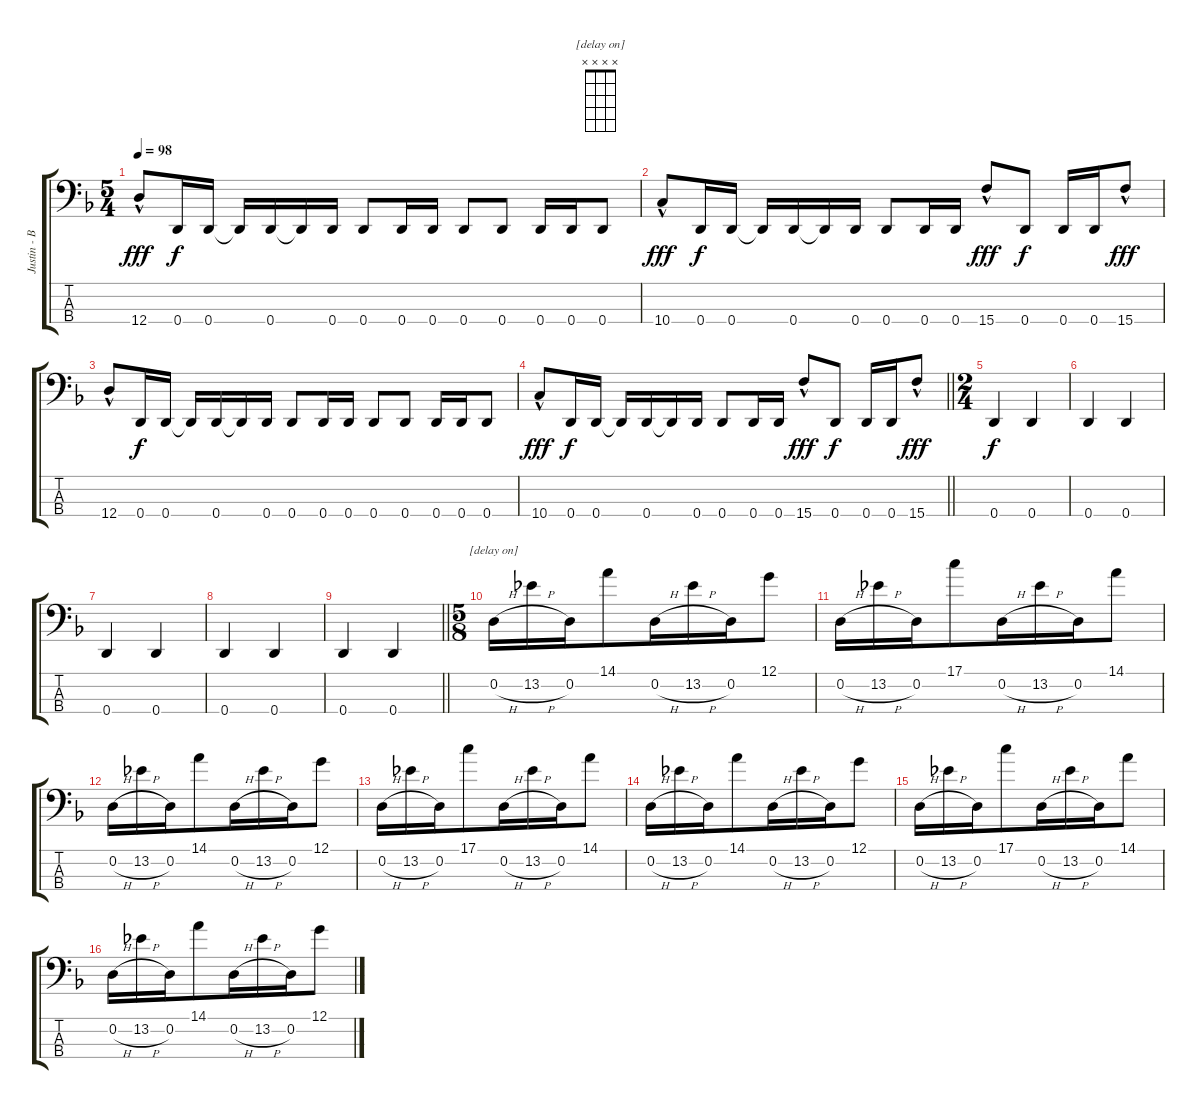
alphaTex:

\track ("Justin - Bass" "Justin - B") {instrument electricbasspick}
\staff {score tabs}
\tuning (G2 D2 A1 D1) {hide}
\chord ("[delay on]" x x x x)
\ts (5 4)
\tempo 98
\clef f4
\ks dminor
12.4{hac}.8{dy fff} 0.4.16{dy f} 0.4.16 0.4{t}.16 0.4.16 0.4{t}.16 0.4.16 0.4.8 0.4.16 0.4.16 0.4.8 0.4.8 0.4.16 0.4.16 0.4.8 |
10.4{hac}.8{dy fff} 0.4.16{dy f} 0.4.16 0.4{t}.16 0.4.16 0.4{t}.16 0.4.16 0.4.8 0.4.16 0.4.16 15.4{hac}.8{dy fff} 0.4.8{dy f} 0.4.16 0.4.16 15.4{hac}.8{dy fff} |
12.4{hac}.8 0.4.16{dy f} 0.4.16 0.4{t}.16 0.4.16 0.4{t}.16 0.4.16 0.4.8 0.4.16 0.4.16 0.4.8 0.4.8 0.4.16 0.4.16 0.4.8 |
\barLineRight lightlight
10.4{hac}.8{dy fff} 0.4.16{dy f} 0.4.16 0.4{t}.16 0.4.16 0.4{t}.16 0.4.16 0.4.8 0.4.16 0.4.16 15.4{hac}.8{dy fff} 0.4.8{dy f} 0.4.16 0.4.16 15.4{hac}.8{dy fff} |
\ts (2 4)
0.4.4{dy f} 0.4.4 |
0.4.4 0.4.4 |
0.4.4 0.4.4 |
0.4.4 0.4.4 |
\barLineRight lightlight
0.4.4 0.4.4 |
\ts (5 8)
0.2{h}.16{ch "[delay on]"} 13.2{h}.16{beam merge} 0.2.16 14.1.8 0.2{h}.16{beam merge} 13.2{h}.16 0.2.16{beam merge} 12.1.8 |
0.2{h}.16 13.2{h}.16{beam merge} 0.2.16 17.1.8 0.2{h}.16{beam merge} 13.2{h}.16 0.2.16{beam merge} 14.1.8 |
0.2{h}.16 13.2{h}.16{beam merge} 0.2.16 14.1.8 0.2{h}.16{beam merge} 13.2{h}.16 0.2.16{beam merge} 12.1.8 |
0.2{h}.16 13.2{h}.16{beam merge} 0.2.16 17.1.8 0.2{h}.16{beam merge} 13.2{h}.16 0.2.16{beam merge} 14.1.8 |
0.2{h}.16 13.2{h}.16{beam merge} 0.2.16 14.1.8 0.2{h}.16{beam merge} 13.2{h}.16 0.2.16{beam merge} 12.1.8 |
0.2{h}.16 13.2{h}.16{beam merge} 0.2.16 17.1.8 0.2{h}.16{beam merge} 13.2{h}.16 0.2.16{beam merge} 14.1.8 |
0.2{h}.16 13.2{h}.16{beam merge} 0.2.16 14.1.8 0.2{h}.16{beam merge} 13.2{h}.16 0.2.16{beam merge} 12.1.8
